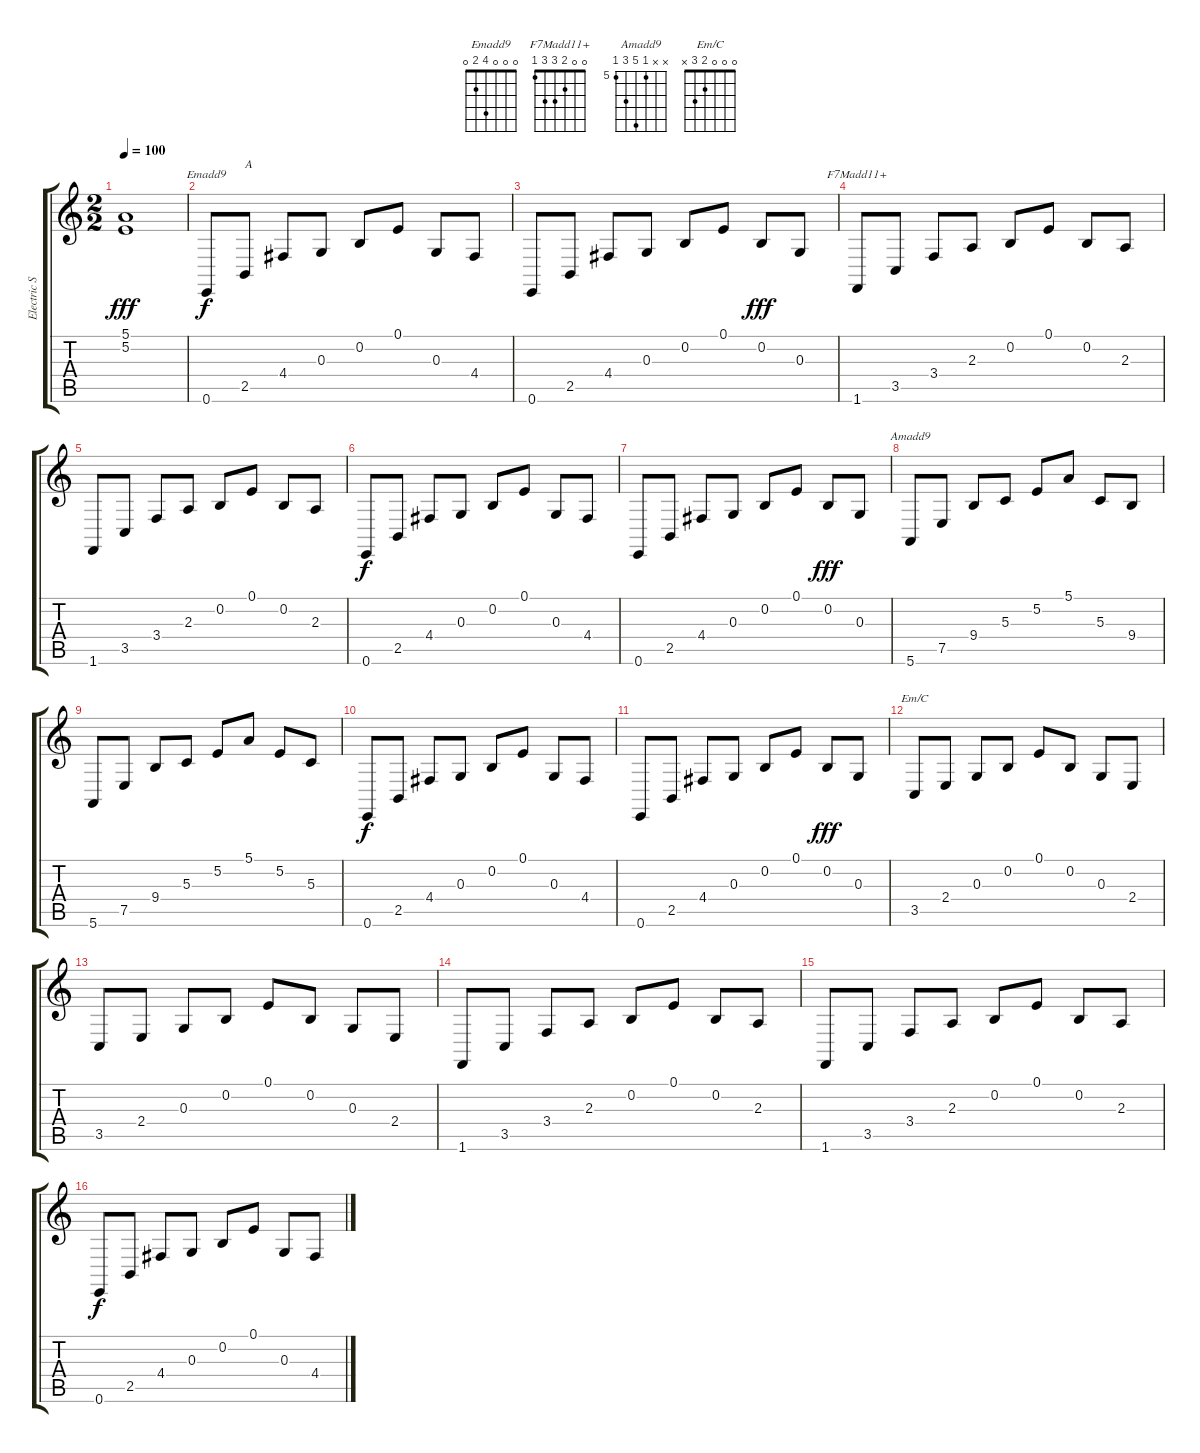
\track ("Electric Sitar" "Electric S") {instrument sitar}
\staff {score tabs}
\tuning (E4 B3 G3 D3 A2 E2) {hide}
\chord ("Emadd9" 0 0 0 4 2 0)
\chord ("F7Madd11+" 0 0 2 3 3 1)
\chord ("Amadd9" x x 5 9 7 5) {firstfret 5}
\chord ("Em/C" 0 0 0 2 3 x)
\ts (2 2)
\tempo 100
\clef g2
\ks c
(5.1 5.2).1{dy fff} |
0.6.8{ch "Emadd9" dy f} 2.5.8{txt "A"} 4.4.8 0.3.8 0.2.8 0.1.8 0.3.8 4.4.8 |
0.6.8 2.5.8 4.4.8 0.3.8 0.2.8 0.1.8 0.2.8{dy fff} 0.3.8 |
1.6.8{ch "F7Madd11+"} 3.5.8 3.4.8 2.3.8 0.2.8 0.1.8 0.2.8 2.3.8 |
1.6.8 3.5.8 3.4.8 2.3.8 0.2.8 0.1.8 0.2.8 2.3.8 |
0.6.8{dy f} 2.5.8 4.4.8 0.3.8 0.2.8 0.1.8 0.3.8 4.4.8 |
0.6.8 2.5.8 4.4.8 0.3.8 0.2.8 0.1.8 0.2.8{dy fff} 0.3.8 |
5.6.8{ch "Amadd9"} 7.5.8 9.4.8 5.3.8 5.2.8 5.1.8 5.3.8 9.4.8 |
5.6.8 7.5.8 9.4.8 5.3.8 5.2.8 5.1.8 5.2.8 5.3.8 |
0.6.8{dy f} 2.5.8 4.4.8 0.3.8 0.2.8 0.1.8 0.3.8 4.4.8 |
0.6.8 2.5.8 4.4.8 0.3.8 0.2.8 0.1.8 0.2.8{dy fff} 0.3.8 |
3.5.8{ch "Em/C"} 2.4.8 0.3.8 0.2.8 0.1.8 0.2.8 0.3.8 2.4.8 |
3.5.8 2.4.8 0.3.8 0.2.8 0.1.8 0.2.8 0.3.8 2.4.8 |
1.6.8 3.5.8 3.4.8 2.3.8 0.2.8 0.1.8 0.2.8 2.3.8 |
1.6.8 3.5.8 3.4.8 2.3.8 0.2.8 0.1.8 0.2.8 2.3.8 |
0.6.8{dy f} 2.5.8 4.4.8 0.3.8 0.2.8 0.1.8 0.3.8 4.4.8
